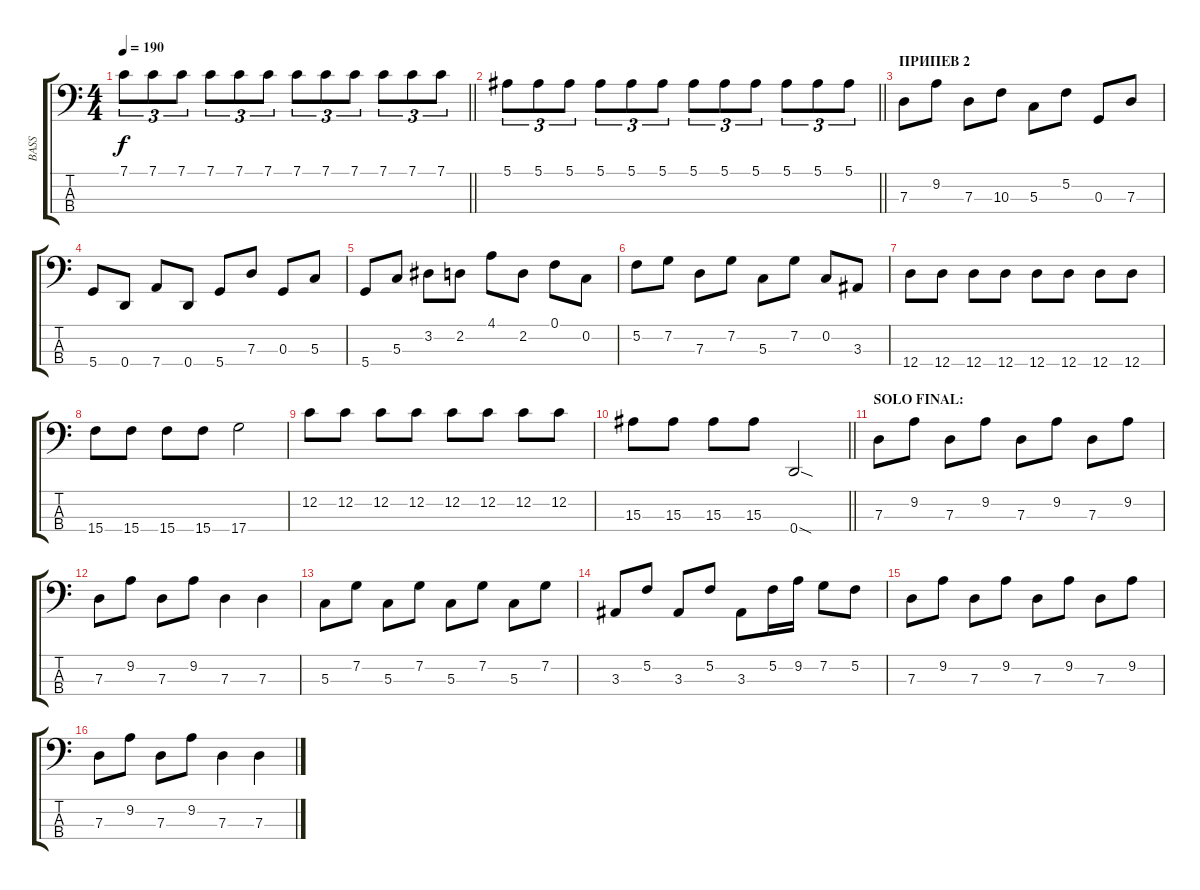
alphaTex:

\track ("BASS" "BASS") {instrument electricbassfinger}
\staff {score tabs}
\tuning (F2 C2 G1 D1) {hide}
\ts (4 4)
\tempo 190
\clef f4
\barLineRight lightlight
\ks c
7.1.8{tu (3 2) dy f} 7.1.8{tu (3 2)} 7.1.8{tu (3 2)} 7.1.8{tu (3 2)} 7.1.8{tu (3 2)} 7.1.8{tu (3 2)} 7.1.8{tu (3 2)} 7.1.8{tu (3 2)} 7.1.8{tu (3 2)} 7.1.8{tu (3 2)} 7.1.8{tu (3 2)} 7.1.8{tu (3 2)} |
\barLineRight lightlight
5.1.8{tu (3 2)} 5.1.8{tu (3 2)} 5.1.8{tu (3 2)} 5.1.8{tu (3 2)} 5.1.8{tu (3 2)} 5.1.8{tu (3 2)} 5.1.8{tu (3 2)} 5.1.8{tu (3 2)} 5.1.8{tu (3 2)} 5.1.8{tu (3 2)} 5.1.8{tu (3 2)} 5.1.8{tu (3 2)} |
\section ("" "ПРИПЕВ 2")
7.3.8 9.2.8 7.3.8 10.3.8 5.3.8 5.2.8 0.3.8 7.3.8 |
5.4.8 0.4.8 7.4.8 0.4.8 5.4.8 7.3.8 0.3.8 5.3.8 |
5.4.8 5.3.8 3.2.8 2.2.8 4.1.8 2.2.8 0.1.8 0.2.8 |
5.2.8 7.2.8 7.3.8 7.2.8 5.3.8 7.2.8 0.2.8 3.3.8 |
12.4.8 12.4.8 12.4.8 12.4.8 12.4.8 12.4.8 12.4.8 12.4.8 |
15.4.8 15.4.8 15.4.8 15.4.8 17.4.2 |
12.2.8 12.2.8 12.2.8 12.2.8 12.2.8 12.2.8 12.2.8 12.2.8 |
\barLineRight lightlight
15.3.8 15.3.8 15.3.8 15.3.8 0.4{sod}.2 |
\section ("" "SOLO FINAL:")
7.3.8 9.2.8 7.3.8 9.2.8 7.3.8 9.2.8 7.3.8 9.2.8 |
7.3.8 9.2.8 7.3.8 9.2.8 7.3.4 7.3.4 |
5.3.8 7.2.8 5.3.8 7.2.8 5.3.8 7.2.8 5.3.8 7.2.8 |
3.3.8 5.2.8 3.3.8 5.2.8 3.3.8 5.2.16 9.2.16 7.2.8 5.2.8 |
7.3.8 9.2.8 7.3.8 9.2.8 7.3.8 9.2.8 7.3.8 9.2.8 |
7.3.8 9.2.8 7.3.8 9.2.8 7.3.4 7.3.4
